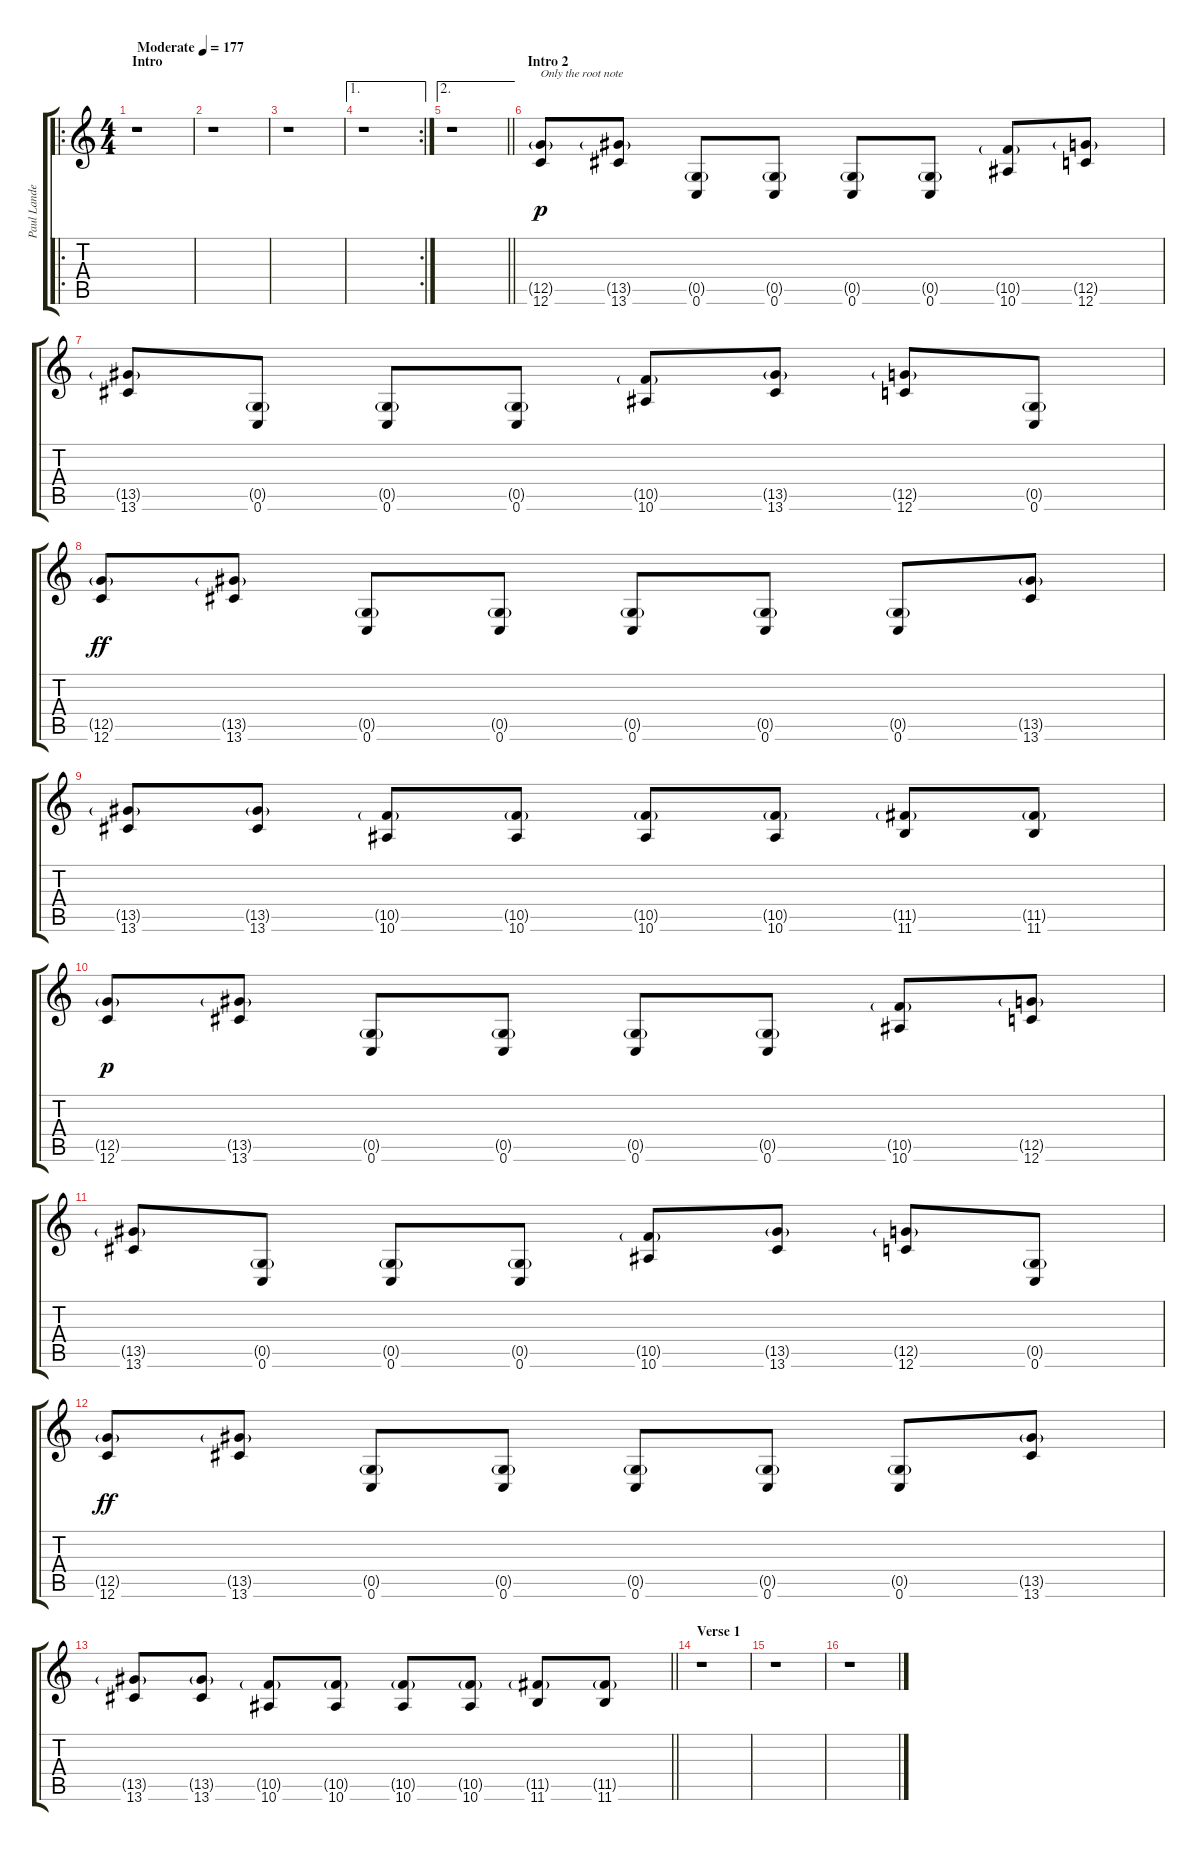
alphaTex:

\track ("Paul Landers [guitar]" "Paul Lande") {instrument distortionguitar}
\staff {score tabs}
\tuning (D4 A3 F3 C3 G2 C2) {hide}
\ro
\ts (4 4)
\section ("" "Intro")
\tempo (177 "Moderate")
\clef g2
\ks c
r.1{dy p instrument distortionguitar} |
r.1 |
r.1 |
\ae 1
\rc 2
r.1 |
\ae 2
\barLineRight lightlight
r.1 |
\section ("" "Intro 2")
(12.5{g} 12.6).8{txt "Only the root note"} (13.5{g} 13.6).8 (0.5{g} 0.6).8 (0.5{g} 0.6).8 (0.5{g} 0.6).8 (0.5{g} 0.6).8 (10.5{g} 10.6).8 (12.5{g} 12.6).8 |
(13.5{g} 13.6).8 (0.5{g} 0.6).8 (0.5{g} 0.6).8 (0.5{g} 0.6).8 (10.5{g} 10.6).8 (13.5{g} 13.6).8 (12.5{g} 12.6).8 (0.5{g} 0.6).8 |
(12.5{g} 12.6).8{dy ff} (13.5{g} 13.6).8 (0.5{g} 0.6).8 (0.5{g} 0.6).8 (0.5{g} 0.6).8 (0.5{g} 0.6).8 (0.5{g} 0.6).8 (13.5{g} 13.6).8 |
(13.5{g} 13.6).8 (13.5{g} 13.6).8 (10.5{g} 10.6).8 (10.5{g} 10.6).8 (10.5{g} 10.6).8 (10.5{g} 10.6).8 (11.5{g} 11.6).8 (11.5{g} 11.6).8 |
(12.5{g} 12.6).8{dy p} (13.5{g} 13.6).8 (0.5{g} 0.6).8 (0.5{g} 0.6).8 (0.5{g} 0.6).8 (0.5{g} 0.6).8 (10.5{g} 10.6).8 (12.5{g} 12.6).8 |
(13.5{g} 13.6).8 (0.5{g} 0.6).8 (0.5{g} 0.6).8 (0.5{g} 0.6).8 (10.5{g} 10.6).8 (13.5{g} 13.6).8 (12.5{g} 12.6).8 (0.5{g} 0.6).8 |
(12.5{g} 12.6).8{dy ff} (13.5{g} 13.6).8 (0.5{g} 0.6).8 (0.5{g} 0.6).8 (0.5{g} 0.6).8 (0.5{g} 0.6).8 (0.5{g} 0.6).8 (13.5{g} 13.6).8 |
\barLineRight lightlight
(13.5{g} 13.6).8 (13.5{g} 13.6).8 (10.5{g} 10.6).8 (10.5{g} 10.6).8 (10.5{g} 10.6).8 (10.5{g} 10.6).8 (11.5{g} 11.6).8 (11.5{g} 11.6).8 |
\section ("" "Verse 1")
r.1 |
r.1 |
r.1
